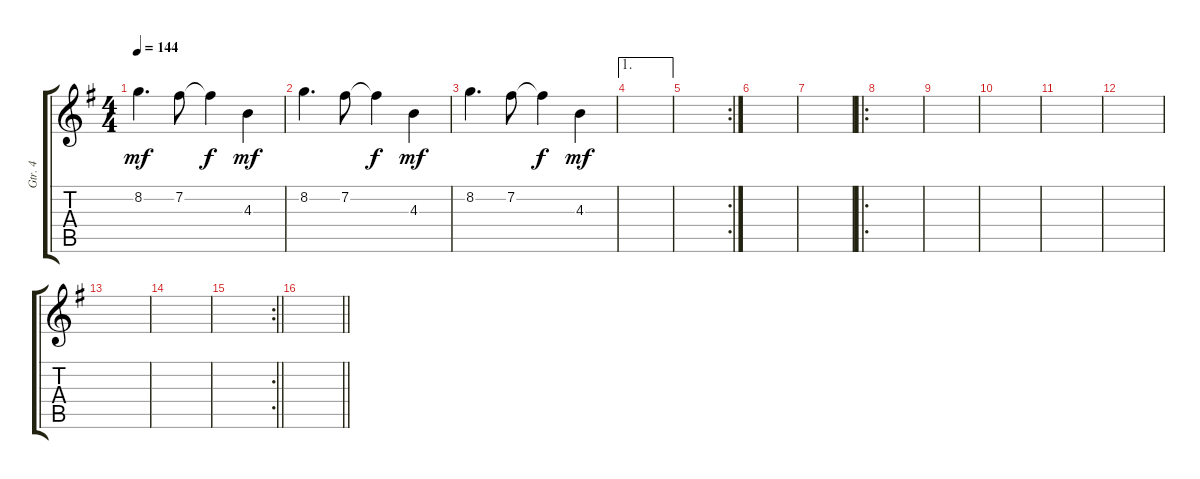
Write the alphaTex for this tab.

\track ("Gtr. 4" "Gtr. 4") {instrument electricguitarjazz}
\staff {score tabs}
\tuning (E4 B3 G3 D3 A2 E2) {hide}
\ts (4 4)
\tempo 144
\clef g2
\ks g
8.2.4{d dy mf} 7.2.8 7.2{t}.4{dy f} 4.3.4{dy mf} |
8.2.4{d} 7.2.8 7.2{t}.4{dy f} 4.3.4{dy mf} |
8.2.4{d} 7.2.8 7.2{t}.4{dy f} 4.3.4{dy mf} |
\ae 1
|
\rc 2
|
|
|
\ro
|
|
|
|
|
|
|
\rc 2
\barLineRight lightlight
|
\barLineRight lightlight
